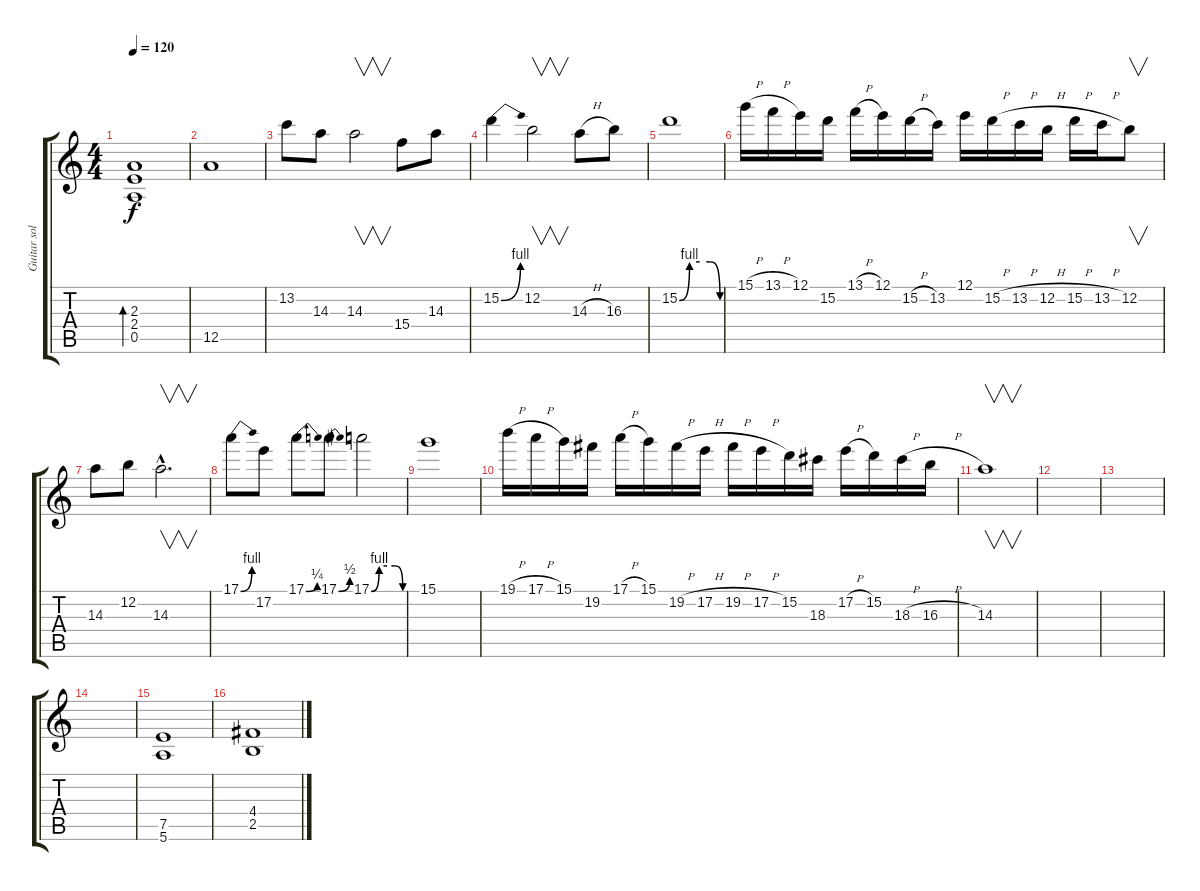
\track ("Guitar solo 1" "Guitar sol") {instrument distortionguitar}
\staff {score tabs}
\tuning (E4 B3 G3 D3 A2 E2) {hide}
\ts (4 4)
\tempo 120
\clef g2
\ks c
(2.3 2.4 0.5).1{bd 60 dy f} |
12.5.1 |
13.2.8 14.3.8 14.3.2{v} 15.4.8 14.3.8 |
15.2{be (bend 0 0 60 4)}.4 12.2.2{v} 14.3{h}.8 16.3.8 |
15.2{be (custom 0 0 15 4 30 4 45 4 60 0)}.1 |
15.1{h}.16 13.1{h}.16 12.1.16 15.2.16 13.1{h}.16 12.1.16 15.2{h}.16 13.2.16 12.1.16 15.2{h}.16 13.2{h}.16 12.2{h}.16 15.2{h}.16 13.2{h}.16 12.2.8{v} |
14.3.8 12.2.8 14.3{hac}.2{v d} |
17.1{be (bend 0 0 60 4)}.8 17.2.8 17.1{be (bend 0 0 60 1)}.8 17.1{be (bend 0 0 60 2)}.8 17.1{be (custom 0 0 15 4 30 4 45 4 60 0)}.2 |
15.1.1 |
19.1{h}.16 17.1{h}.16 15.1.16 19.2.16 17.1{h}.16 15.1.16 19.2{h}.16 17.2{h}.16 19.2{h}.16 17.2{h}.16 15.2.16 18.3.16 17.2{h}.16 15.2.16 18.3{h}.16 16.3{h}.16 |
14.3.1{v} |
|
|
|
(7.5 5.6).1 |
(4.4 2.5).1
